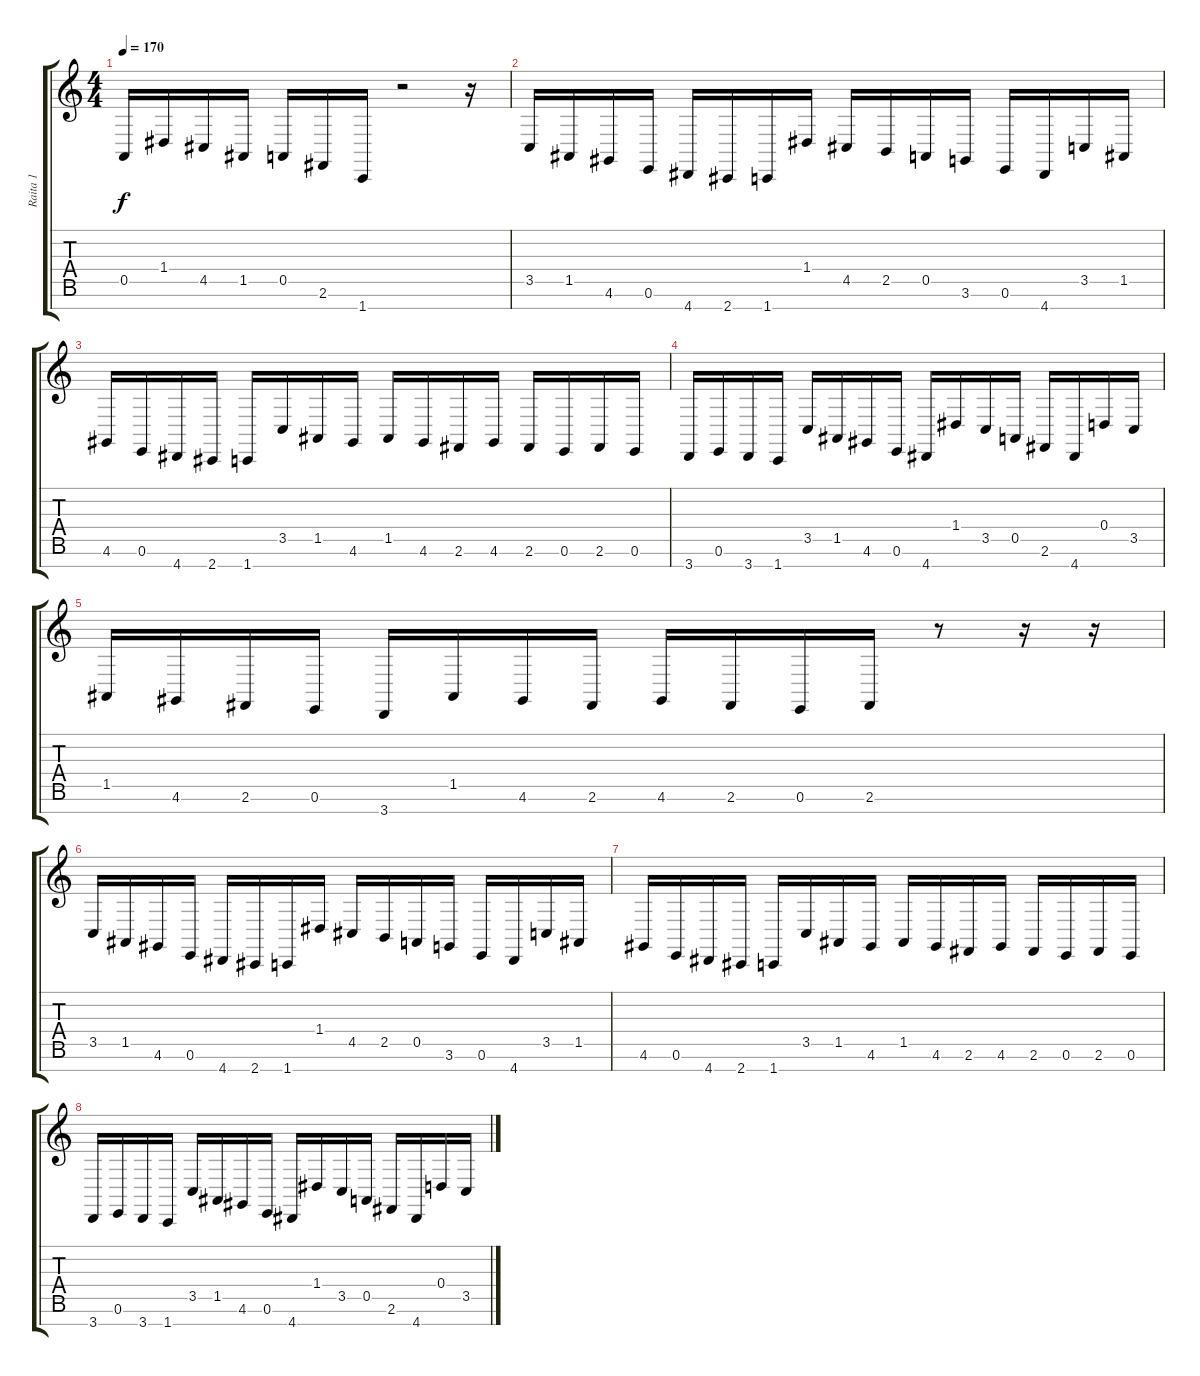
\track ("Raita 1" "Raita 1") {instrument lead8bassandlead}
\staff {score tabs}
\tuning (E4 B3 G3 D3 A2 E2 B1) {hide}
\ts (4 4)
\tempo 170
\clef g2
\ks c
0.5.16{dy f} 1.4.16 4.5.16 1.5.16 0.5.16 2.6.16 1.7.16 r.2 r.16 |
3.5.16 1.5.16 4.6.16 0.6.16 4.7.16 2.7.16 1.7.16 1.4.16 4.5.16 2.5.16 0.5.16 3.6.16 0.6.16 4.7.16 3.5.16 1.5.16 |
4.6.16 0.6.16 4.7.16 2.7.16 1.7.16 3.5.16 1.5.16 4.6.16 1.5.16 4.6.16 2.6.16 4.6.16 2.6.16 0.6.16 2.6.16 0.6.16 |
3.7.16 0.6.16 3.7.16 1.7.16 3.5.16 1.5.16 4.6.16 0.6.16 4.7.16 1.4.16 3.5.16 0.5.16 2.6.16 4.7.16 0.4.16 3.5.16 |
1.5.16 4.6.16 2.6.16 0.6.16 3.7.16 1.5.16 4.6.16 2.6.16 4.6.16 2.6.16 0.6.16 2.6.16 r.8 r.16 r.16 |
3.5.16 1.5.16 4.6.16 0.6.16 4.7.16 2.7.16 1.7.16 1.4.16 4.5.16 2.5.16 0.5.16 3.6.16 0.6.16 4.7.16 3.5.16 1.5.16 |
4.6.16 0.6.16 4.7.16 2.7.16 1.7.16 3.5.16 1.5.16 4.6.16 1.5.16 4.6.16 2.6.16 4.6.16 2.6.16 0.6.16 2.6.16 0.6.16 |
3.7.16 0.6.16 3.7.16 1.7.16 3.5.16 1.5.16 4.6.16 0.6.16 4.7.16 1.4.16 3.5.16 0.5.16 2.6.16 4.7.16 0.4.16 3.5.16
